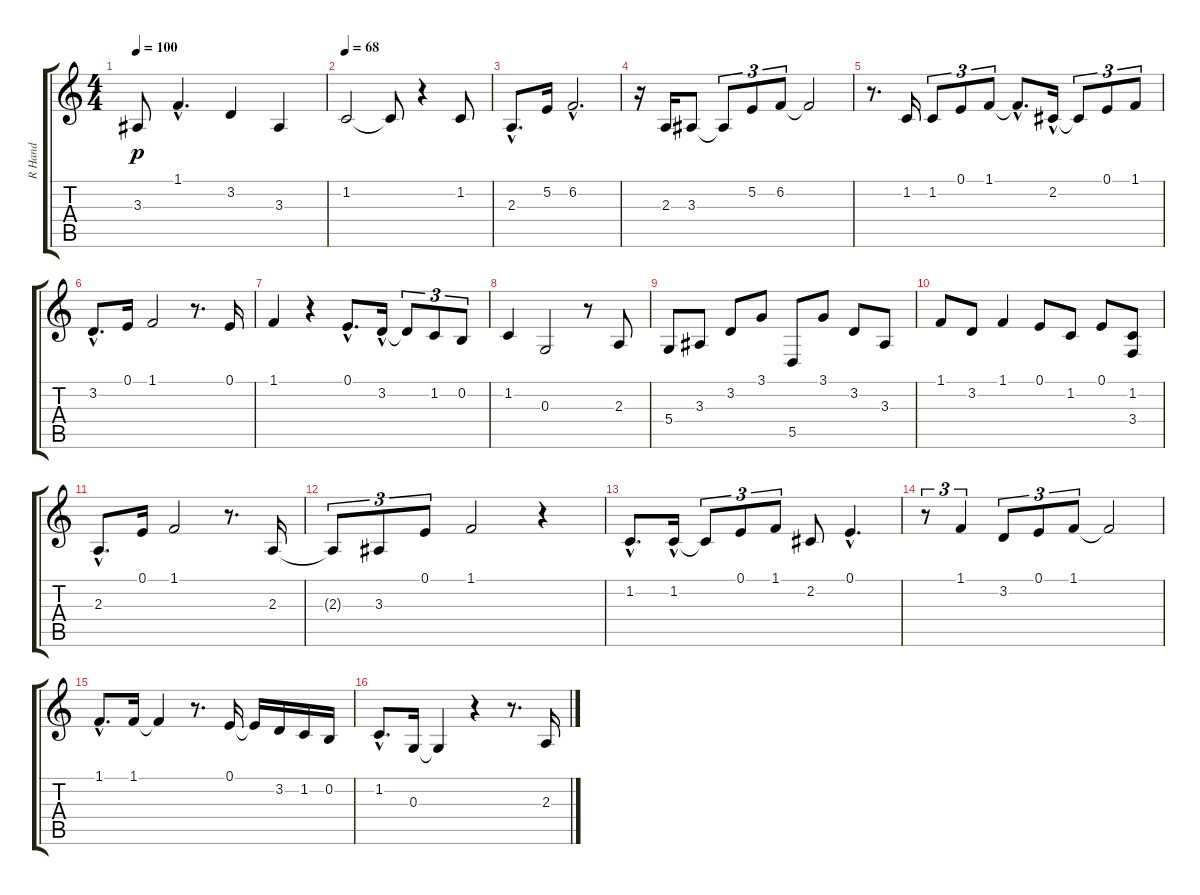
\track ("R Hand" "R Hand") {instrument acousticgrandpiano}
\staff {score tabs}
\tuning (E4 B3 G3 D3 A2 E2) {hide}
\ts (4 4)
\tempo 100
\clef g2
\ks c
3.3.8{dy p} 1.1{hac}.4{d} 3.2.4 3.3.4 |
\tempo 68
1.2.2 1.2{t}.8 r.4 1.2.8 |
2.3{hac}.8{d} 5.2.16 6.2{hac}.2{d} |
r.16 2.3.16 3.3.8 3.3{t}.8{tu (3 2)} 5.2.8{tu (3 2)} 6.2.8{tu (3 2)} 6.2{t}.2 |
r.8{d} 1.2.16 1.2.8{tu (3 2)} 0.1.8{tu (3 2)} 1.1.8{tu (3 2)} 1.1{hac t}.8{d} 2.2{hac}.16 2.2{t}.8{tu (3 2)} 0.1.8{tu (3 2)} 1.1.8{tu (3 2)} |
3.2{hac}.8{d} 0.1.16 1.1.2 r.8{d} 0.1.16 |
1.1.4 r.4 0.1{hac}.8{d} 3.2{hac}.16 3.2{t}.8{tu (3 2)} 1.2.8{tu (3 2)} 0.2.8{tu (3 2)} |
1.2.4 0.3.2 r.8 2.3.8 |
5.4.8 3.3.8 3.2.8 3.1.8 5.5.8 3.1.8 3.2.8 3.3.8 |
1.1.8 3.2.8 1.1.4 0.1.8 1.2.8 0.1.8 (1.2 3.4).8 |
2.3{hac}.8{d} 0.1.16 1.1.2 r.8{d} 2.3.16 |
2.3{t}.8{tu (3 2)} 3.3.8{tu (3 2)} 0.1.8{tu (3 2)} 1.1.2 r.4 |
1.2{hac}.8{d} 1.2{hac}.16 1.2{t}.8{tu (3 2)} 0.1.8{tu (3 2)} 1.1.8{tu (3 2)} 2.2.8 0.1{hac}.4{d} |
r.8{tu (3 2)} 1.1.4{tu (3 2)} 3.2.8{tu (3 2)} 0.1.8{tu (3 2)} 1.1.8{tu (3 2)} 1.1{t}.2 |
1.1{hac}.8{d} 1.1.16 1.1{t}.4 r.8{d} 0.1.16 0.1{t}.16 3.2.16 1.2.16 0.2.16 |
1.2{hac}.8{d} 0.3.16 0.3{t}.4 r.4 r.8{d} 2.3.16
